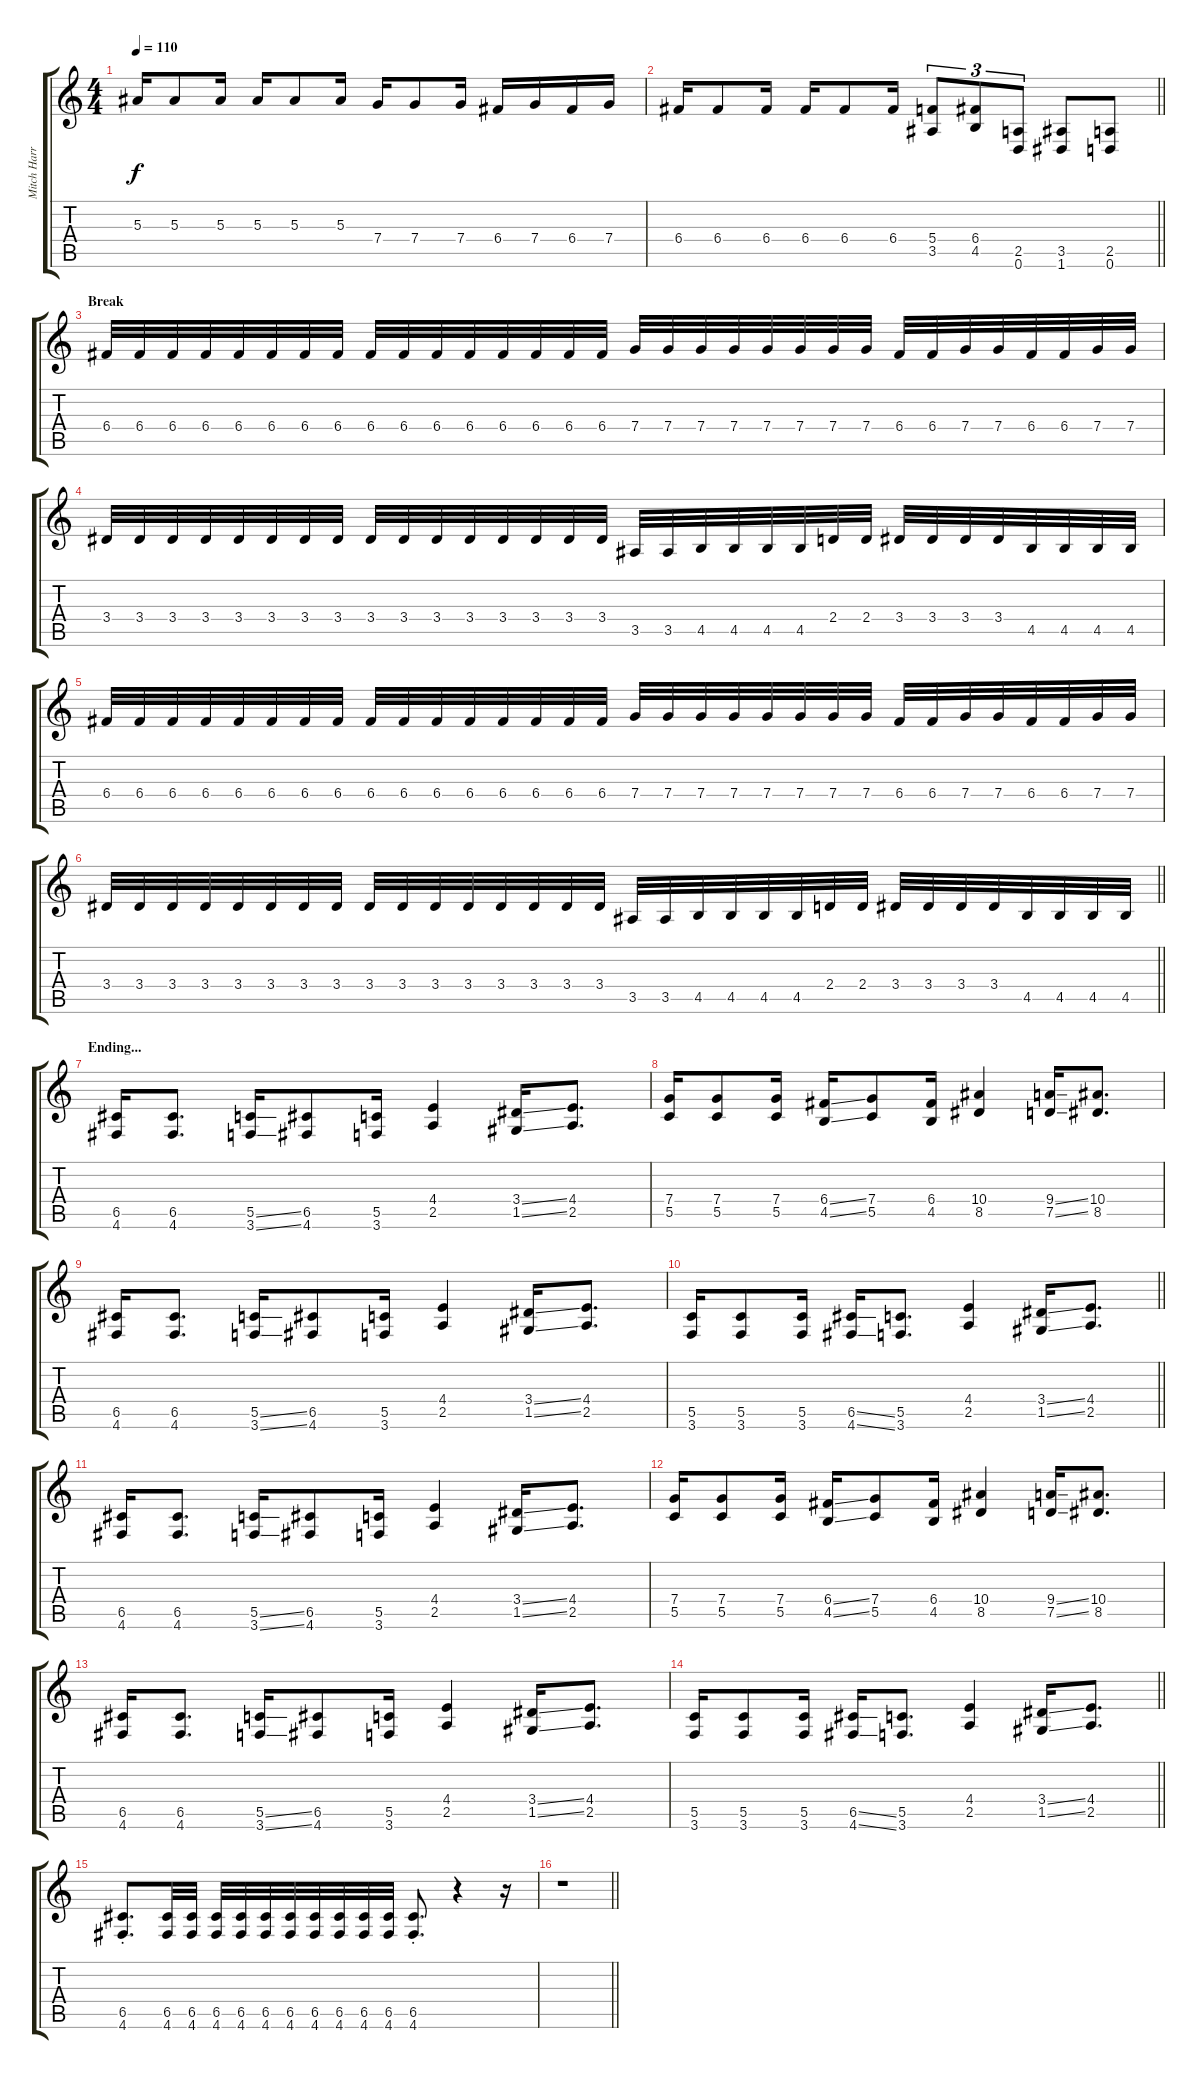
\track ("Mitch Harris " "Mitch Harr") {instrument distortionguitar}
\staff {score tabs}
\tuning (D4 A3 F3 C3 G2 D2) {hide}
\ts (4 4)
\tempo 110
\clef g2
\ks c
5.3.16{dy f} 5.3.8 5.3.16 5.3.16 5.3.8 5.3.16 7.4.16 7.4.8 7.4.16 6.4.16 7.4.16 6.4.16 7.4.16 |
\barLineRight lightlight
6.4.16 6.4.8 6.4.16 6.4.16 6.4.8 6.4.16 (5.4 3.5).8{tu (3 2)} (6.4 4.5).8{tu (3 2)} (2.5 0.6).8{tu (3 2)} (3.5 1.6).8 (2.5 0.6).8 |
\section ("" "Break")
6.4.32 6.4.32 6.4.32 6.4.32 6.4.32 6.4.32 6.4.32 6.4.32 6.4.32 6.4.32 6.4.32 6.4.32 6.4.32 6.4.32 6.4.32 6.4.32 7.4.32 7.4.32 7.4.32 7.4.32 7.4.32 7.4.32 7.4.32 7.4.32 6.4.32 6.4.32 7.4.32 7.4.32 6.4.32 6.4.32 7.4.32 7.4.32 |
3.4.32 3.4.32 3.4.32 3.4.32 3.4.32 3.4.32 3.4.32 3.4.32 3.4.32 3.4.32 3.4.32 3.4.32 3.4.32 3.4.32 3.4.32 3.4.32 3.5.32 3.5.32 4.5.32 4.5.32 4.5.32 4.5.32 2.4.32 2.4.32 3.4.32 3.4.32 3.4.32 3.4.32 4.5.32 4.5.32 4.5.32 4.5.32 |
6.4.32 6.4.32 6.4.32 6.4.32 6.4.32 6.4.32 6.4.32 6.4.32 6.4.32 6.4.32 6.4.32 6.4.32 6.4.32 6.4.32 6.4.32 6.4.32 7.4.32 7.4.32 7.4.32 7.4.32 7.4.32 7.4.32 7.4.32 7.4.32 6.4.32 6.4.32 7.4.32 7.4.32 6.4.32 6.4.32 7.4.32 7.4.32 |
\barLineRight lightlight
3.4.32 3.4.32 3.4.32 3.4.32 3.4.32 3.4.32 3.4.32 3.4.32 3.4.32 3.4.32 3.4.32 3.4.32 3.4.32 3.4.32 3.4.32 3.4.32 3.5.32 3.5.32 4.5.32 4.5.32 4.5.32 4.5.32 2.4.32 2.4.32 3.4.32 3.4.32 3.4.32 3.4.32 4.5.32 4.5.32 4.5.32 4.5.32 |
\section ("" "Ending...")
(6.5 4.6).16 (6.5 4.6).8{d} (5.5{ss} 3.6{ss}).16 (6.5 4.6).8 (5.5 3.6).16 (4.4 2.5).4 (3.4{ss} 1.5{ss}).16 (4.4 2.5).8{d} |
(7.4 5.5).16 (7.4 5.5).8 (7.4 5.5).16 (6.4{ss} 4.5{ss}).16 (7.4 5.5).8 (6.4 4.5).16 (10.4 8.5).4 (9.4{ss} 7.5{ss}).16 (10.4 8.5).8{d} |
(6.5 4.6).16 (6.5 4.6).8{d} (5.5{ss} 3.6{ss}).16 (6.5 4.6).8 (5.5 3.6).16 (4.4 2.5).4 (3.4{ss} 1.5{ss}).16 (4.4 2.5).8{d} |
\barLineRight lightlight
(5.5 3.6).16 (5.5 3.6).8 (5.5 3.6).16 (6.5{ss} 4.6{ss}).16 (5.5 3.6).8{d} (4.4 2.5).4 (3.4{ss} 1.5{ss}).16 (4.4 2.5).8{d} |
(6.5 4.6).16 (6.5 4.6).8{d} (5.5{ss} 3.6{ss}).16 (6.5 4.6).8 (5.5 3.6).16 (4.4 2.5).4 (3.4{ss} 1.5{ss}).16 (4.4 2.5).8{d} |
(7.4 5.5).16 (7.4 5.5).8 (7.4 5.5).16 (6.4{ss} 4.5{ss}).16 (7.4 5.5).8 (6.4 4.5).16 (10.4 8.5).4 (9.4{ss} 7.5{ss}).16 (10.4 8.5).8{d} |
(6.5 4.6).16 (6.5 4.6).8{d} (5.5{ss} 3.6{ss}).16 (6.5 4.6).8 (5.5 3.6).16 (4.4 2.5).4 (3.4{ss} 1.5{ss}).16 (4.4 2.5).8{d} |
\barLineRight lightlight
(5.5 3.6).16 (5.5 3.6).8 (5.5 3.6).16 (6.5{ss} 4.6{ss}).16 (5.5 3.6).8{d} (4.4 2.5).4 (3.4{ss} 1.5{ss}).16 (4.4 2.5).8{d} |
(6.5{st} 4.6{st}).8{d} (6.5 4.6).32 (6.5 4.6).32 (6.5 4.6).32 (6.5 4.6).32 (6.5 4.6).32 (6.5 4.6).32 (6.5 4.6).32 (6.5 4.6).32 (6.5 4.6).32 (6.5 4.6).32 (6.5{st} 4.6{st}).8{d} r.4 r.16 |
\barLineRight lightlight
r.1
